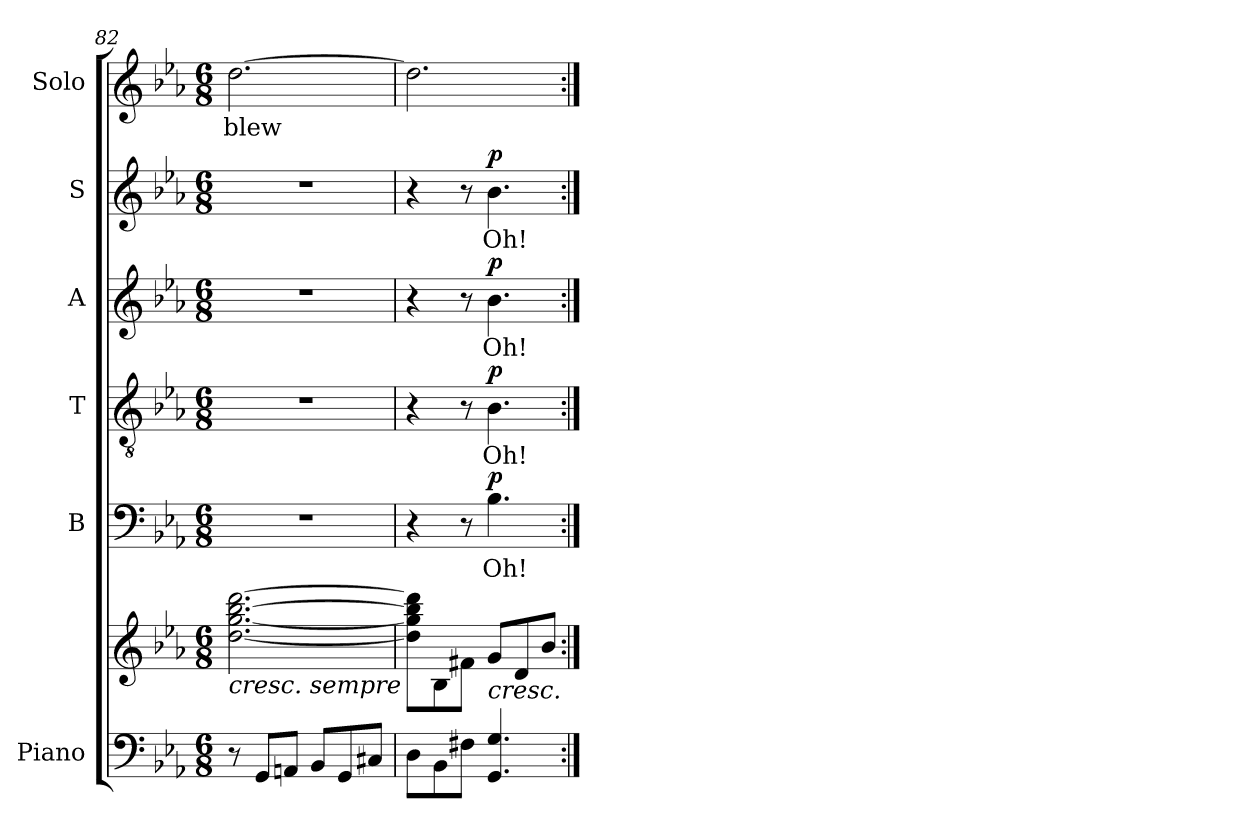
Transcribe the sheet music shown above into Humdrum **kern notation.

**kern	**kern	**kern	**text	**dynam	**kern	**text	**dynam	**kern	**text	**dynam	**kern	**text	**dynam	**kern	**text
*part6	*part6	*part5	*part5	*part5	*part4	*part4	*part4	*part3	*part3	*part3	*part2	*part2	*part2	*part1	*part1
*staff7	*staff6	*staff5	*staff5	*staff5	*staff4	*staff4	*staff4	*staff3	*staff3	*staff3	*staff2	*staff2	*staff2	*staff1	*staff1
*I"Piano	*	*I"B	*	*	*I"T	*	*	*I"A	*	*	*I"S	*	*	*I"Solo	*
*I'Pno	*	*I'B	*	*	*I'T	*	*	*I'A	*	*	*I'S	*	*	*	*
!!LO:LB:g=z
*clefF4	*clefG2	*clefF4	*	*	*clefGv2	*	*	*clefG2	*	*	*clefG2	*	*	*clefG2	*
*k[b-e-a-]	*k[b-e-a-]	*k[b-e-a-]	*	*	*k[b-e-a-]	*	*	*k[b-e-a-]	*	*	*k[b-e-a-]	*	*	*k[b-e-a-]	*
*M6/8	*M6/8	*M6/8	*	*	*M6/8	*	*	*M6/8	*	*	*M6/8	*	*	*M6/8	*
=82	=82	=82	=82	=82	=82	=82	=82	=82	=82	=82	=82	=82	=82	=82	=82
!	!LO:TX:b:i:t=cresc. sempre	!	!	!	!	!	!	!	!	!	!	!	!	!	!
!	!	!	!	!	!	!	!	!	!	!	!	!	!	!	!LO:LY:b
8r	[2.dd\ [2.gg\ [2.bb-\ [2.ddd\	2.r	.	.	2.r	.	.	2.r	.	.	2.r	.	.	[2.dd\	blew
8GG/L	.	.	.	.	.	.	.	.	.	.	.	.	.	.	.
8AAn/J	.	.	.	.	.	.	.	.	.	.	.	.	.	.	.
8BB-/L	.	.	.	.	.	.	.	.	.	.	.	.	.	.	.
8GG/	.	.	.	.	.	.	.	.	.	.	.	.	.	.	.
8C#X/J	.	.	.	.	.	.	.	.	.	.	.	.	.	.	.
=83	=83	=83	=83	=83	=83	=83	=83	=83	=83	=83	=83	=83	=83	=83	=83
8D\L	8dd\] 8gg\] 8bb-\] 8ddd\]L	4r	.	.	4r	.	.	4r	.	.	4r	.	.	((2.dd\]	.
8BB-\	8B-\	.	.	.	.	.	.	.	.	.	.	.	.	.	.
8F#X\J	8f#X\J	8r	.	.	8r	.	.	8r	.	.	8r	.	.	.	.
!	!LO:TX:b:i:t=cresc.	!	!	!	!	!	!	!	!	!	!	!	!	!	!
!	!	!	!LO:LY:b	!LO:DY:a	!	!LO:LY:b	!LO:DY:a	!	!LO:LY:b	!LO:DY:a	!	!LO:LY:b	!LO:DY:a	!	!
4.GG/ 4.G/	8g/L	4.B-\	Oh!	p	4.B-\)	Oh!	p	4.b-\	Oh!	p	4.b-\)	Oh!	p	.	.
.	8d/	.	.	.	.	.	.	.	.	.	.	.	.	.	.
.	8b-/J	.	.	.	.	.	.	.	.	.	.	.	.	.	.
=:|!	=:|!	=:|!	=:|!	=:|!	=:|!	=:|!	=:|!	=:|!	=:|!	=:|!	=:|!	=:|!	=:|!	=:|!	=:|!
*-	*-	*-	*-	*-	*-	*-	*-	*-	*-	*-	*-	*-	*-	*-	*-
